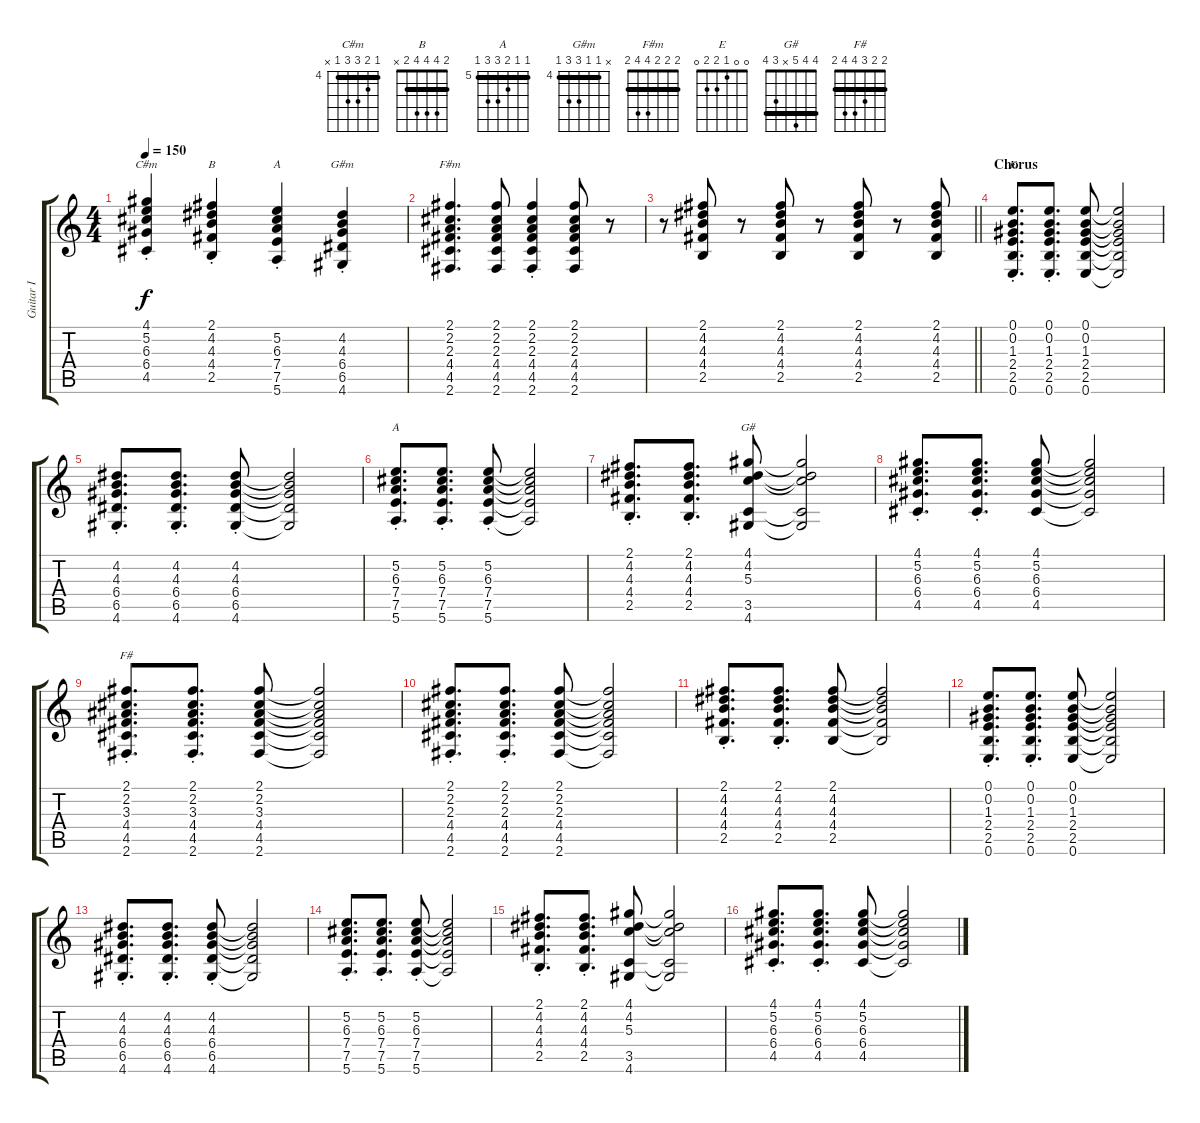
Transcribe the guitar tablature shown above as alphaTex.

\track ("Guitar I" "Guitar I") {instrument acousticguitarsteel}
\staff {score tabs}
\tuning (E4 B3 G3 D3 A2 E2) {hide}
\chord ("C#m" 4 5 6 6 4 x) {firstfret 4 barre 4}
\chord ("B" 2 4 4 4 2 x) {barre 2}
\chord ("A" x 5 6 7 7 5) {firstfret 5 barre 5}
\chord ("G#m" x 4 4 6 6 4) {firstfret 4 barre 4}
\chord ("F#m" 2 2 2 4 4 2) {barre 2}
\chord ("E" 0 0 1 2 2 0)
\chord ("A" 5 5 6 7 7 5) {firstfret 5 barre 5}
\chord ("G#" 4 4 5 x 3 4) {barre 4}
\chord ("F#" 2 2 3 4 4 2) {barre 2}
\ts (4 4)
\tempo 150
\clef g2
\ks c
(4.1{st} 5.2{st} 6.3{st} 6.4{st} 4.5{st}).4{ch "C#m" dy f} (2.1{st} 4.2{st} 4.3{st} 4.4{st} 2.5{st}).4{ch "B"} (5.2{st} 6.3{st} 7.4{st} 7.5{st} 5.6{st}).4{ch "A"} (4.2{st} 4.3{st} 6.4{st} 6.5{st} 4.6{st}).4{ch "G#m"} |
(2.1 2.2 2.3 4.4 4.5 2.6).4{d ch "F#m"} (2.1 2.2 2.3 4.4 4.5 2.6).8 (2.1{st} 2.2{st} 2.3{st} 4.4{st} 4.5{st} 2.6{st}).4 (2.1 2.2 2.3 4.4 4.5 2.6).8 r.8 |
\barLineRight lightlight
r.8 (2.1 4.2 4.3 4.4 2.5).8 r.8 (2.1 4.2 4.3 4.4 2.5).8 r.8 (2.1 4.2 4.3 4.4 2.5).8 r.8 (2.1 4.2 4.3 4.4 2.5).8 |
\section ("" "Chorus")
(0.1{st} 0.2{st} 1.3{st} 2.4{st} 2.5{st} 0.6{st}).8{d ch "E"} (0.1{st} 0.2{st} 1.3{st} 2.4{st} 2.5{st} 0.6{st}).8{d} (0.1 0.2 1.3 2.4 2.5 0.6).8 (0.1{t} 0.2{t} 1.3{t} 2.4{t} 2.5{t} 0.6{t}).2 |
(4.2{st} 4.3{st} 6.4{st} 6.5{st} 4.6{st}).8{d} (4.2{st} 4.3{st} 6.4{st} 6.5{st} 4.6{st}).8{d} (4.2{st} 4.3{st} 6.4{st} 6.5{st} 4.6{st}).8 (4.2{t} 4.3{t} 6.4{t} 6.5{t} 4.6{t}).2 |
(5.2{st} 6.3{st} 7.4{st} 7.5{st} 5.6{st}).8{d ch "A"} (5.2{st} 6.3{st} 7.4{st} 7.5{st} 5.6{st}).8{d} (5.2{st} 6.3{st} 7.4{st} 7.5{st} 5.6{st}).8 (5.2{t} 6.3{t} 7.4{t} 7.5{t} 5.6{t}).2 |
(2.1{st} 4.2{st} 4.3{st} 4.4{st} 2.5{st}).8{d} (2.1{st} 4.2{st} 4.3{st} 4.4{st} 2.5{st}).8{d} (4.1 4.2 5.3 3.5 4.6).8{ch "G#"} (4.1{t} 4.2{t} 5.3{t} 3.5{t} 4.6{t}).2 |
(4.1{st} 5.2{st} 6.3{st} 6.4{st} 4.5{st}).8{d} (4.1{st} 5.2{st} 6.3{st} 6.4{st} 4.5{st}).8{d} (4.1 5.2 6.3 6.4 4.5).8 (4.1{t} 5.2{t} 6.3{t} 6.4{t} 4.5{t}).2 |
(2.1{st} 2.2{st} 3.3{st} 4.4{st} 4.5{st} 2.6{st}).8{d ch "F#"} (2.1{st} 2.2{st} 3.3{st} 4.4{st} 4.5{st} 2.6{st}).8{d} (2.1 2.2 3.3 4.4 4.5 2.6).8 (2.1{t} 2.2{t} 3.3{t} 4.4{t} 4.5{t} 2.6{t}).2 |
(2.1{st} 2.2{st} 2.3{st} 4.4{st} 4.5{st} 2.6{st}).8{d} (2.1{st} 2.2{st} 2.3{st} 4.4{st} 4.5{st} 2.6{st}).8{d} (2.1 2.2 2.3 4.4 4.5 2.6).8 (2.1{t} 2.2{t} 2.3{t} 4.4{t} 4.5{t} 2.6{t}).2 |
(2.1{st} 4.2{st} 4.3{st} 4.4{st} 2.5{st}).8{d} (2.1{st} 4.2{st} 4.3{st} 4.4{st} 2.5{st}).8{d} (2.1 4.2 4.3 4.4 2.5).8 (2.1{t} 4.2{t} 4.3{t} 4.4{t} 2.5{t}).2 |
(0.1{st} 0.2{st} 1.3{st} 2.4{st} 2.5{st} 0.6{st}).8{d} (0.1{st} 0.2{st} 1.3{st} 2.4{st} 2.5{st} 0.6{st}).8{d} (0.1 0.2 1.3 2.4 2.5 0.6).8 (0.1{t} 0.2{t} 1.3{t} 2.4{t} 2.5{t} 0.6{t}).2 |
(4.2{st} 4.3{st} 6.4{st} 6.5{st} 4.6{st}).8{d} (4.2{st} 4.3{st} 6.4{st} 6.5{st} 4.6{st}).8{d} (4.2{st} 4.3{st} 6.4{st} 6.5{st} 4.6{st}).8 (4.2{t} 4.3{t} 6.4{t} 6.5{t} 4.6{t}).2 |
(5.2{st} 6.3{st} 7.4{st} 7.5{st} 5.6{st}).8{d} (5.2{st} 6.3{st} 7.4{st} 7.5{st} 5.6{st}).8{d} (5.2{st} 6.3{st} 7.4{st} 7.5{st} 5.6{st}).8 (5.2{t} 6.3{t} 7.4{t} 7.5{t} 5.6{t}).2 |
(2.1{st} 4.2{st} 4.3{st} 4.4{st} 2.5{st}).8{d} (2.1{st} 4.2{st} 4.3{st} 4.4{st} 2.5{st}).8{d} (4.1 4.2 5.3 3.5 4.6).8 (4.1{t} 4.2{t} 5.3{t} 3.5{t} 4.6{t}).2 |
(4.1{st} 5.2{st} 6.3{st} 6.4{st} 4.5{st}).8{d} (4.1{st} 5.2{st} 6.3{st} 6.4{st} 4.5{st}).8{d} (4.1 5.2 6.3 6.4 4.5).8 (4.1{t} 5.2{t} 6.3{t} 6.4{t} 4.5{t}).2
